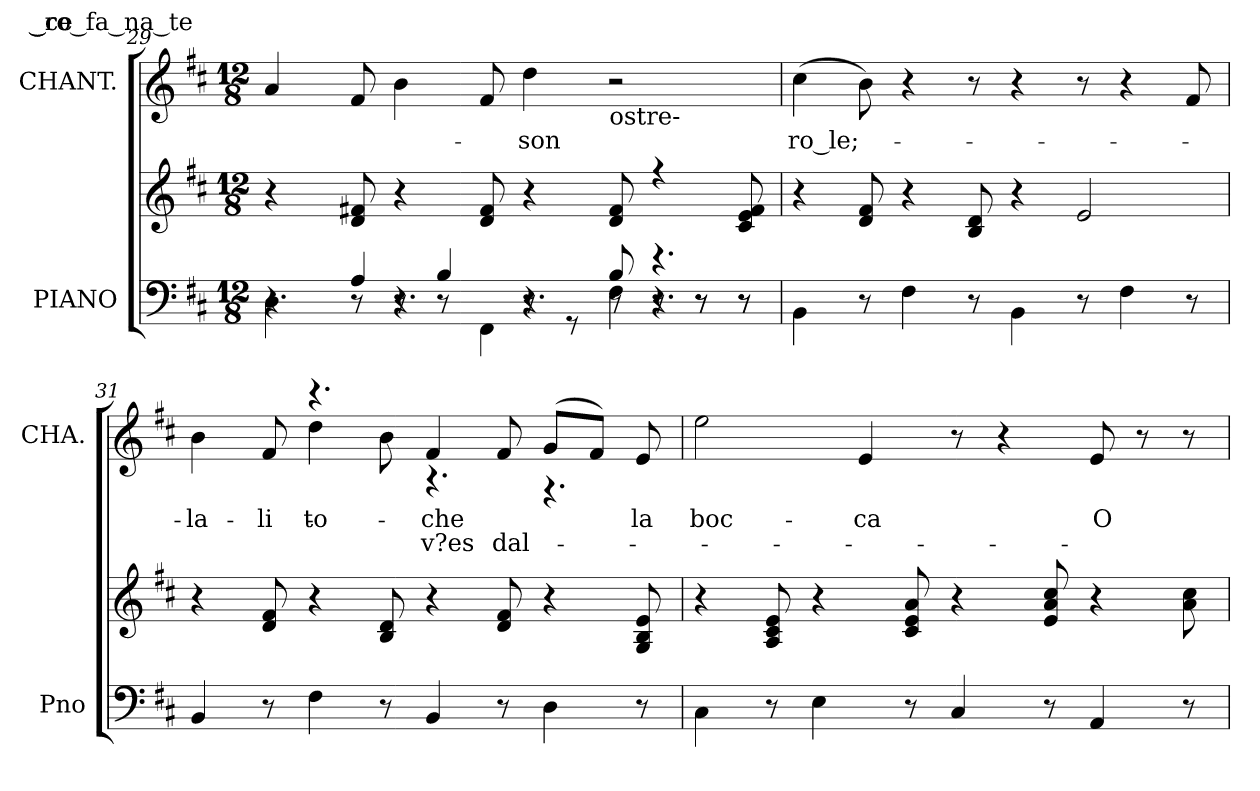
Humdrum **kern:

**kern	**kern	**kern	**text	**text
*part2	*part2	*part1	*part1	*part1
*staff3	*staff2	*staff1	*staff1	*staff1
*I"PIANO	*	*I"CHANT.	*	*
*I'Pno	*	*I'CHA.	*	*
!!LO:LB:g=z
*clefF4	*clefG2	*clefG2	*	*
*k[f#c#]	*k[f#c#]	*k[f#c#]	*	*
*D:	*D:	*D:	*	*
*M12/8	*M12/8	*M12/8	*	*
=29	=29	=29	=29	=29
*^	*^	*	*	*
*	*^	*	*	*	*	*
*	*	*^	*	*	*	*	*
!	!	!	!	!	!	!	!LO:LY:b:color=#000000	!
1ryy	8ryy	4Di\	4.r	4r	4.ryy	4ai/	_ro_fa_na_te-	.
.	8ryy	.	.	.	.	.	.	.
.	4Ai/	8r	.	8di/ 8f#Xi	.	8f#i/	.	.
.	.	8r	4.r	4r	4.ryy	4bi\	.	.
.	4Bi/	8r	.	.	.	.	.	.
.	.	4FF#i\	.	8di/ 8f#i	.	8f#i/	.	.
!	!	!	!	!	!	!	!LO:LY:b:color=#000000	!
.	4.r	.	8r	4r	8ryy	4ddi\	son	.
.	.	8r	8ryy	.	8ryy	.	.	.
!	!	!	!	!	!	!LO:TX:b:t=ostre-	!	!
!	!	!	!	!	!	!	!LO:LY:b:color=#000000	!
8Bi/	.	4F#i\	8r	8di/ 8f#i	8ryy	2r	pa-	.
4.ryy	8r	.	4.r	4r	4.r	.	.	.
.	8r	8r	.	.	.	.	.	.
.	8r	8r	.	8c#i/ 8ei 8f#i	.	.	.	.
*v	*v	*v	*v	*	*	*	*	*
*	*v	*v	*	*	*
=30	=30	=30	=30	=30
*^	*	*	*	*
*	*^	*	*	*	*
!	!	!	!	!	!LO:LY:b:color=#000000	!
*v	*v	*v	*	*	*	*
4BBi\	4r	(4cc#i\	ro_le;-	.
8r	8di/ 8f#i	8bi\)	.	.
4F#i\	4r	4r	.	.
8r	8Bi/ 8di	8r	.	.
4BBi\	4r	4r	.	.
8r	2ei/	8r	.	.
4F#i\	.	4r	.	.
8r	.	8f#i/	.	.
=31	=31	=31	=31	=31
!	!	!	!LO:LY:b:color=#000000	!
*	*	*^	*	*
4BBi/	4r	4bi\	4.ryy	la-	.
!	!	!	!	!LO:LY:b:color=#000000	!
8r	8di/ 8f#i	8f#i/	.	li-	.
!	!	!	!	!LO:LY:b:color=#000000	!
4F#i\	4r	4.r	4ddi\	to	.
8r	8Bi/ 8di	.	8bi\	.	.
!	!	!	!	!LO:LY:b:color=#000000	!LO:LY:b:color=#000000
4BBi/	4r	4f#i/	4.r	che	v?es
!	!	!	!	!LO:LY:b:color=#000000	!LO:LY:b:color=#000000
8r	8di/ 8f#i	8f#i/	.	_ce	dal-
4Di\	4r	(8gi/L	4.r	.	.
.	.	8f#i/J)	.	.	.
!	!	!	!	!LO:LY:b:color=#000000	!
8r	8Gi/ 8Bi 8ei	8ei/	.	la	.
*	*	*v	*v	*	*
!!LO:LB:g=z
=32	=32	=32	=32	=32
!	!	!	!LO:LY:b:color=#000000	!
4C#i\	4r	2eei\	boc-	.
8r	8Ai/ 8c#i 8ei	.	.	.
4Ei\	4r	.	.	.
!	!	!	!LO:LY:b:color=#000000	!
.	.	4ei/	ca	.
8r	8c#i/ 8ei 8ai	.	.	.
4C#i/	4r	8r	.	.
.	.	4r	.	.
8r	8ei/ 8ai 8cc#i	.	.	.
!	!	!	!LO:LY:b:color=#000000	!
4AAi/	4r	8ei/	O-	.
.	.	8r	.	.
8r	8ai\ 8cc#i	8r	.	.
=	=	=	=	=
*-	*-	*-	*-	*-
